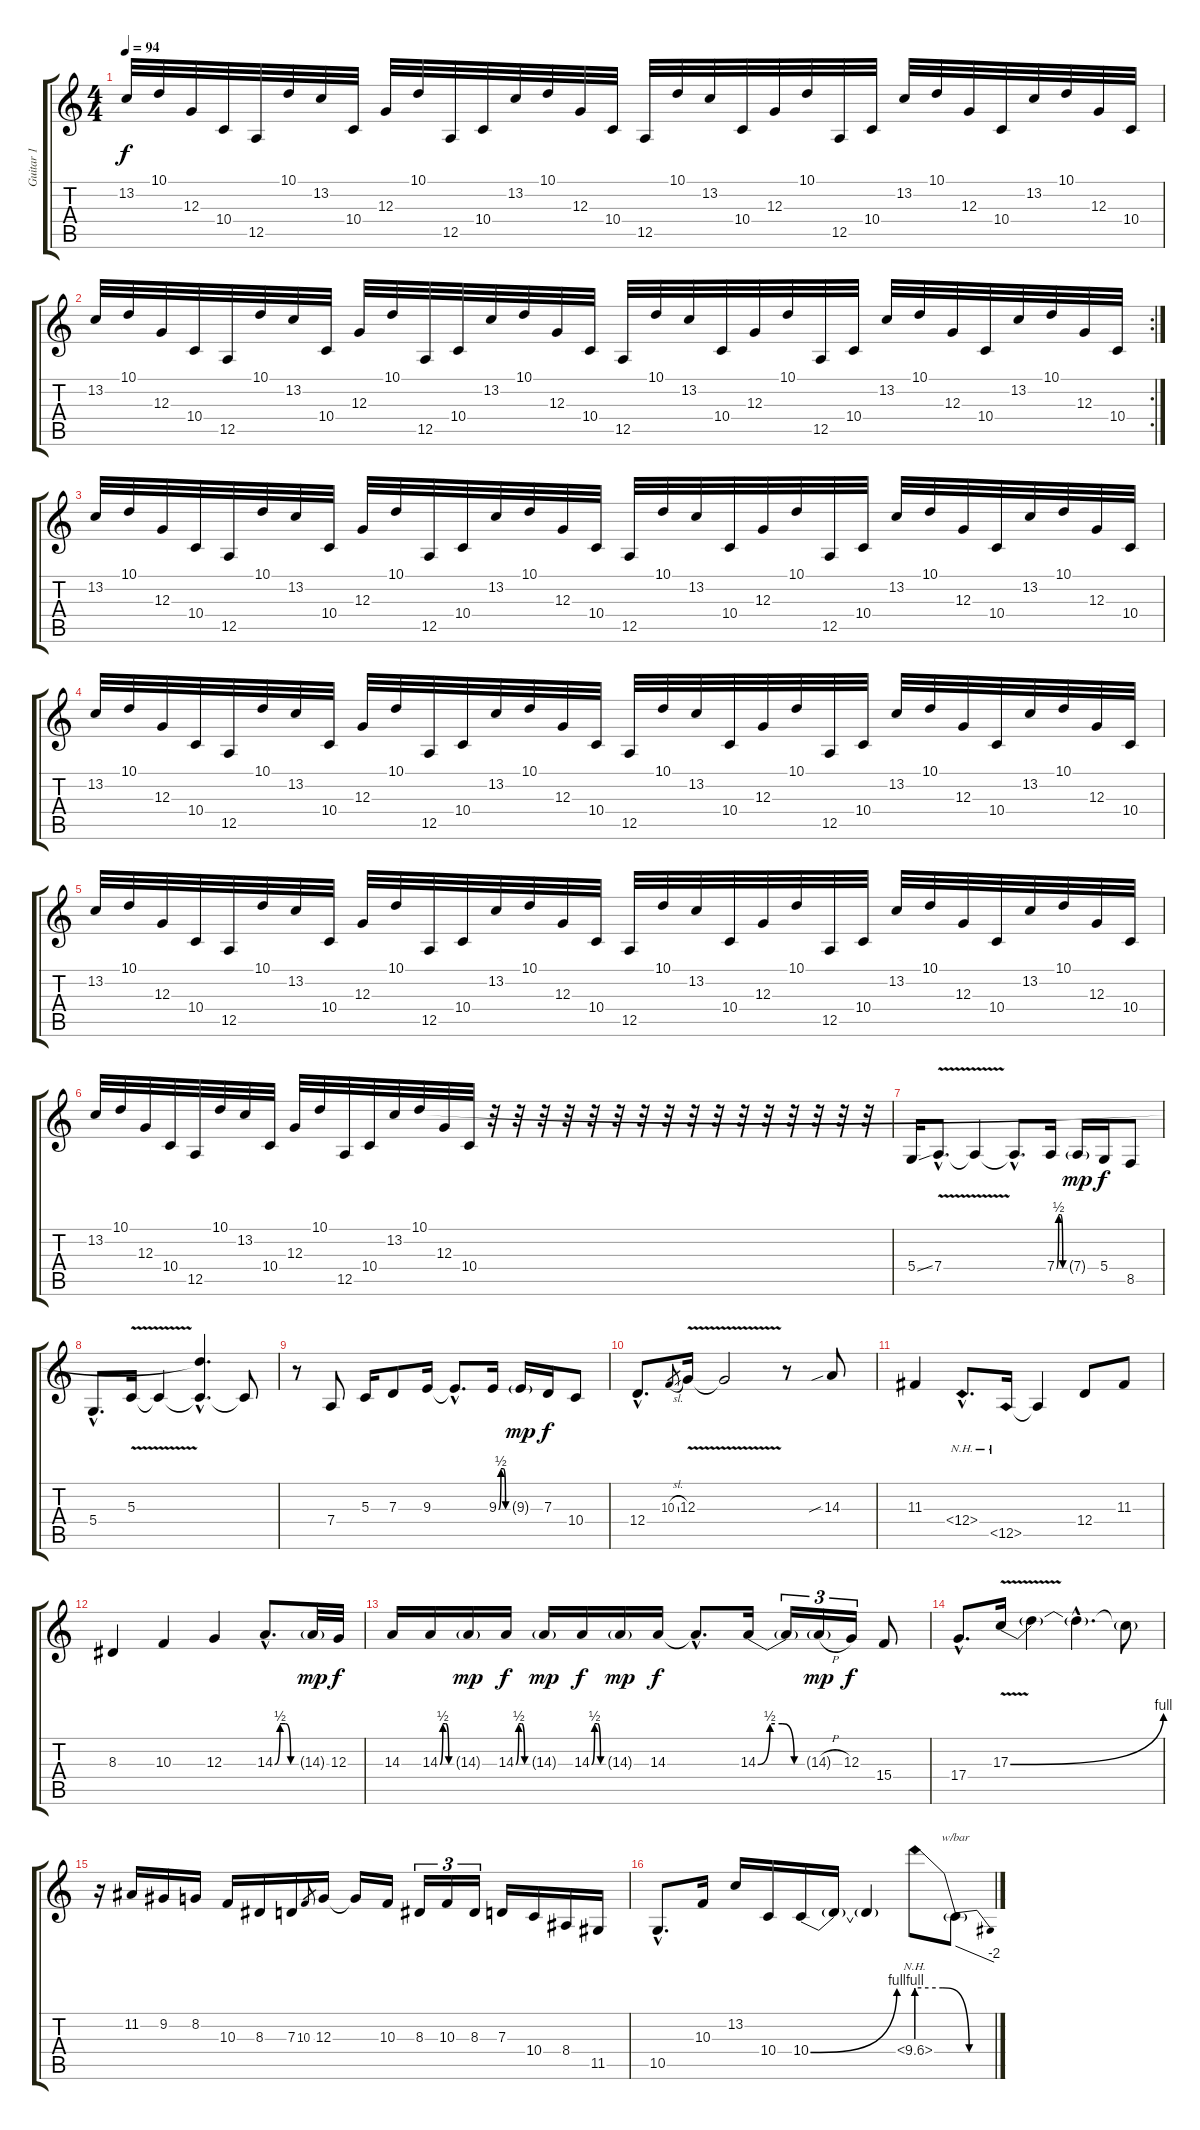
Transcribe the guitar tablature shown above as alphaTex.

\track ("Guitar 1" "Guitar 1") {instrument lead2sawtooth}
\staff {score tabs}
\tuning (E4 B3 G3 D3 A2 E2) {hide}
\ts (4 4)
\tempo 94
\clef g2
\ks c
13.2.32{dy f instrument lead2sawtooth} 10.1.32 12.3.32 10.4.32 12.5.32 10.1.32 13.2.32 10.4.32 12.3.32 10.1.32 12.5.32 10.4.32 13.2.32 10.1.32 12.3.32 10.4.32 12.5.32 10.1.32 13.2.32 10.4.32 12.3.32 10.1.32 12.5.32 10.4.32 13.2.32 10.1.32 12.3.32 10.4.32 13.2.32 10.1.32 12.3.32 10.4.32 |
\rc 2
13.2.32 10.1.32 12.3.32 10.4.32 12.5.32 10.1.32 13.2.32 10.4.32 12.3.32 10.1.32 12.5.32 10.4.32 13.2.32 10.1.32 12.3.32 10.4.32 12.5.32 10.1.32 13.2.32 10.4.32 12.3.32 10.1.32 12.5.32 10.4.32 13.2.32 10.1.32 12.3.32 10.4.32 13.2.32 10.1.32 12.3.32 10.4.32 |
13.2.32 10.1.32 12.3.32 10.4.32 12.5.32 10.1.32 13.2.32 10.4.32 12.3.32 10.1.32 12.5.32 10.4.32 13.2.32 10.1.32 12.3.32 10.4.32 12.5.32 10.1.32 13.2.32 10.4.32 12.3.32 10.1.32 12.5.32 10.4.32 13.2.32 10.1.32 12.3.32 10.4.32 13.2.32 10.1.32 12.3.32 10.4.32 |
13.2.32 10.1.32 12.3.32 10.4.32 12.5.32 10.1.32 13.2.32 10.4.32 12.3.32 10.1.32 12.5.32 10.4.32 13.2.32 10.1.32 12.3.32 10.4.32 12.5.32 10.1.32 13.2.32 10.4.32 12.3.32 10.1.32 12.5.32 10.4.32 13.2.32 10.1.32 12.3.32 10.4.32 13.2.32 10.1.32 12.3.32 10.4.32 |
13.2.32 10.1.32 12.3.32 10.4.32 12.5.32 10.1.32 13.2.32 10.4.32 12.3.32 10.1.32 12.5.32 10.4.32 13.2.32 10.1.32 12.3.32 10.4.32 12.5.32 10.1.32 13.2.32 10.4.32 12.3.32 10.1.32 12.5.32 10.4.32 13.2.32 10.1.32 12.3.32 10.4.32 13.2.32 10.1.32 12.3.32 10.4.32 |
13.2.32 10.1.32 12.3.32 10.4.32 12.5.32 10.1.32 13.2.32 10.4.32 12.3.32 10.1.32 12.5.32 10.4.32 13.2.32 10.1.32 12.3.32 10.4.32 r.32 r.32 r.32 r.32 r.32 r.32 r.32 r.32 r.32 r.32 r.32 r.32 r.32 r.32 r.32 r.32 |
5.4{ss}.16{volume 16 instrument overdrivenguitar} 7.4{v hac}.8{d} 7.4{t}.4 7.4{hac t}.8{d} 7.4{be (custom 0 0 15 2 30 2 45 0 60 0)}.16 7.4{g}.16{dy mp} 5.4.16{dy f} 8.5.8 |
5.4{hac}.8{d} 5.3{v}.16 5.3{t}.4 (10.1{hac t} 5.3{hac t}).4{d} 5.3{t}.8 |
r.8 7.4.8 5.3.16 7.3.8 9.3.16 9.3{hac t}.8{d} 9.3{be (custom 0 0 15 2 30 2 45 0 60 0)}.16 9.3{g}.16{dy mp} 7.3.16{dy f} 10.4.8 |
12.4{hac}.8{d} 10.3{sl}.8{gr} 12.3{v}.16 12.3{t}.2 r.8 14.3{sib}.8 |
11.3.4 12.4{nh hac}.8{d} 12.5{nh}.16 12.5{t}.4 12.4.8 11.3.8 |
8.3.4 10.3.4 12.3.4 14.3{be (custom 0 0 15 2 30 2 45 0 60 0) hac}.8{d} 14.3{g}.32{dy mp} 12.3.32{dy f} |
14.3.16 14.3{be (custom 0 0 15 2 30 2 45 0 60 0)}.16 14.3{g}.16{dy mp} 14.3{be (custom 0 0 15 2 30 2 45 0 60 0)}.16{dy f} 14.3{g}.16{dy mp} 14.3{be (custom 0 0 15 2 30 2 45 0 60 0)}.16{dy f} 14.3{g}.16{dy mp} 14.3.16{dy f} 14.3{hac t}.8{d} 14.3{be (custom 0 0 15 2 30 2 45 0 60 0)}.16 14.3{t}.16{tu (3 2)} 14.3{h g}.16{tu (3 2) dy mp} 12.3.16{tu (3 2) dy f} 15.4.8 |
17.4{hac}.8{d} 17.3{be (bend 0 0 60 4) v}.16 17.3{t}.4 17.3{hac t}.4{d} 17.3{t}.8 |
r.16 11.2.16 9.2.16 8.2.16 10.3.16 8.3.16 7.3.16 10.3.8{gr} 12.3.16 12.3{t}.16 10.3.16 8.3.16{tu (3 2)} 10.3.16{tu (3 2)} 8.3.16{tu (3 2)} 7.3.16 10.4.16 8.4.16 11.5.16 |
10.5{hac}.8{d} 10.3.16 13.2.16 10.4.16 10.4{be (bend 0 0 60 4)}.16 10.4{t}.16 10.4{t}.4 10.4{be (custom 0 4 20 4 40 0 60 0) nh}.8{instrument guitarharmonics} 10.4{t}.8{tbe (dive default 0 0 60 -8) instrument overdrivenguitar}
